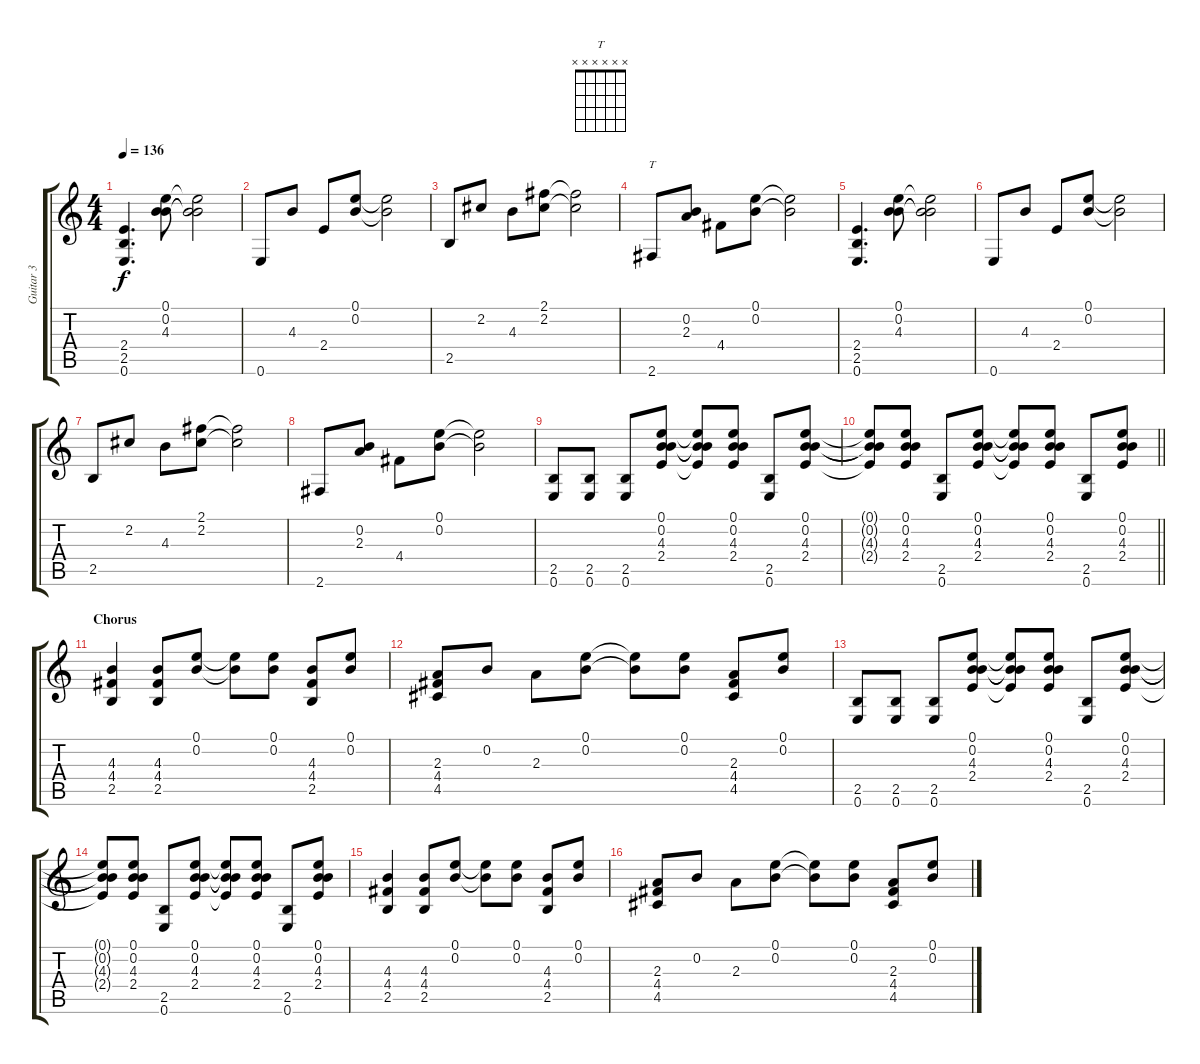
\track ("Guitar 3" "Guitar 3") {instrument distortionguitar}
\staff {score tabs}
\tuning (E4 B3 G3 D3 A2 E2) {hide}
\chord ("T" x x x x x x)
\ts (4 4)
\tempo 136
\clef g2
\ks c
(2.4 2.5 0.6).4{d dy f} (0.1 0.2 4.3).8 (0.1{t} 0.2{t} 4.3{t}).2 |
0.6.8 4.3.8 2.4.8 (0.1 0.2).8 (0.1{t} 0.2{t}).2 |
2.5.8 2.2.8 4.3.8 (2.1 2.2).8 (2.1{t} 2.2{t}).2 |
2.6.8{ch "T"} (0.2 2.3).8 4.4.8 (0.1 0.2).8 (0.1{t} 0.2{t}).2 |
(2.4 2.5 0.6).4{d} (0.1 0.2 4.3).8 (0.1{t} 0.2{t} 4.3{t}).2 |
0.6.8 4.3.8 2.4.8 (0.1 0.2).8 (0.1{t} 0.2{t}).2 |
2.5.8 2.2.8 4.3.8 (2.1 2.2).8 (2.1{t} 2.2{t}).2 |
2.6.8 (0.2 2.3).8 4.4.8 (0.1 0.2).8 (0.1{t} 0.2{t}).2 |
(2.5 0.6).8 (2.5 0.6).8 (2.5 0.6).8 (0.1 0.2 4.3 2.4).8 (0.1{t} 0.2{t} 4.3{t} 2.4{t}).8 (0.1 0.2 4.3 2.4).8 (2.5 0.6).8 (0.1 0.2 4.3 2.4).8 |
\barLineRight lightlight
(0.1{t} 0.2{t} 4.3{t} 2.4{t}).8 (0.1 0.2 4.3 2.4).8 (2.5 0.6).8 (0.1 0.2 4.3 2.4).8 (0.1{t} 0.2{t} 4.3{t} 2.4{t}).8 (0.1 0.2 4.3 2.4).8 (2.5 0.6).8 (0.1 0.2 4.3 2.4).8 |
\section ("" "Chorus")
(4.3 4.4 2.5).4 (4.3 4.4 2.5).8 (0.1 0.2).8 (0.1{t} 0.2{t}).8 (0.1 0.2).8 (4.3 4.4 2.5).8 (0.1 0.2).8 |
(2.3 4.4 4.5).8 0.2.8 2.3.8 (0.1 0.2).8 (0.1{t} 0.2{t}).8 (0.1 0.2).8 (2.3 4.4 4.5).8 (0.1 0.2).8 |
(2.5 0.6).8 (2.5 0.6).8 (2.5 0.6).8 (0.1 0.2 4.3 2.4).8 (0.1{t} 0.2{t} 4.3{t} 2.4{t}).8 (0.1 0.2 4.3 2.4).8 (2.5 0.6).8 (0.1 0.2 4.3 2.4).8 |
(0.1{t} 0.2{t} 4.3{t} 2.4{t}).8 (0.1 0.2 4.3 2.4).8 (2.5 0.6).8 (0.1 0.2 4.3 2.4).8 (0.1{t} 0.2{t} 4.3{t} 2.4{t}).8 (0.1 0.2 4.3 2.4).8 (2.5 0.6).8 (0.1 0.2 4.3 2.4).8 |
(4.3 4.4 2.5).4 (4.3 4.4 2.5).8 (0.1 0.2).8 (0.1{t} 0.2{t}).8 (0.1 0.2).8 (4.3 4.4 2.5).8 (0.1 0.2).8 |
(2.3 4.4 4.5).8 0.2.8 2.3.8 (0.1 0.2).8 (0.1{t} 0.2{t}).8 (0.1 0.2).8 (2.3 4.4 4.5).8 (0.1 0.2).8
